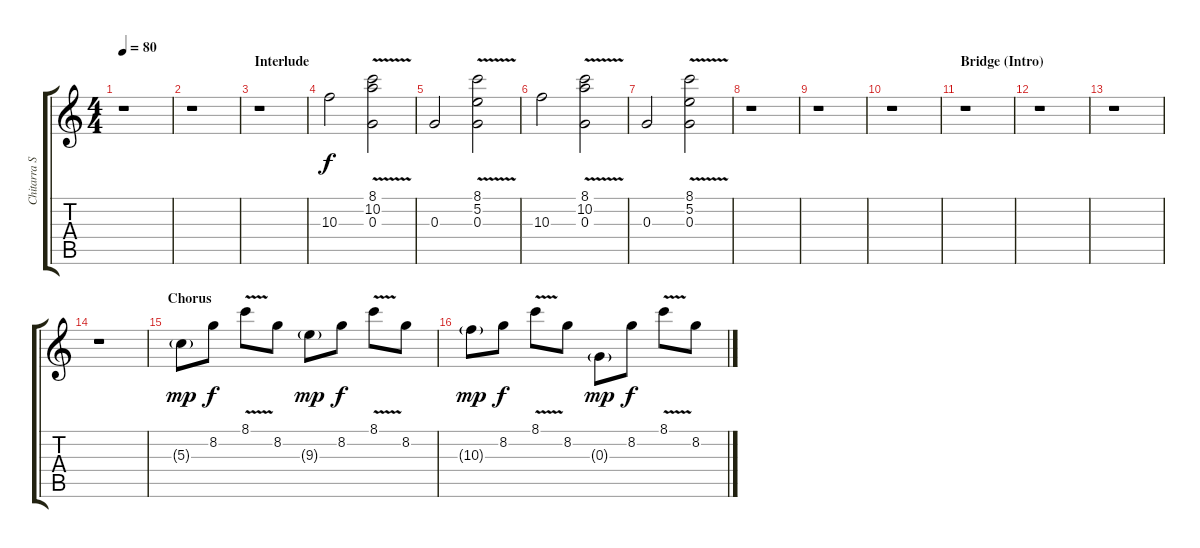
\track ("Chitarra Sottofondo" "Chitarra S") {instrument acousticguitarnylon}
\staff {score tabs}
\tuning (E4 B3 G3 D3 A2 E2) {hide}
\ts (4 4)
\tempo 80
\clef g2
\ks c
r.1{dy f} |
r.1 |
\section ("" "Interlude")
r.1 |
10.3.2{volume 8 instrument distortionguitar} (8.1{v} 10.2 0.3).2 |
0.3.2 (8.1{v} 5.2 0.3).2 |
10.3.2 (8.1{v} 10.2 0.3).2 |
0.3.2 (8.1{v} 5.2 0.3).2 |
r.1 |
r.1 |
r.1 |
\section ("" "Bridge (Intro)")
r.1 |
r.1 |
r.1 |
r.1 |
\section ("" "Chorus")
5.3{g}.8{dy mp volume 10 instrument electricguitarclean} 8.2.8{dy f} 8.1{v}.8 8.2.8 9.3{g}.8{dy mp} 8.2.8{dy f} 8.1{v}.8 8.2.8 |
10.3{g}.8{dy mp} 8.2.8{dy f} 8.1{v}.8 8.2.8 0.3{g}.8{dy mp} 8.2.8{dy f} 8.1{v}.8 8.2.8
